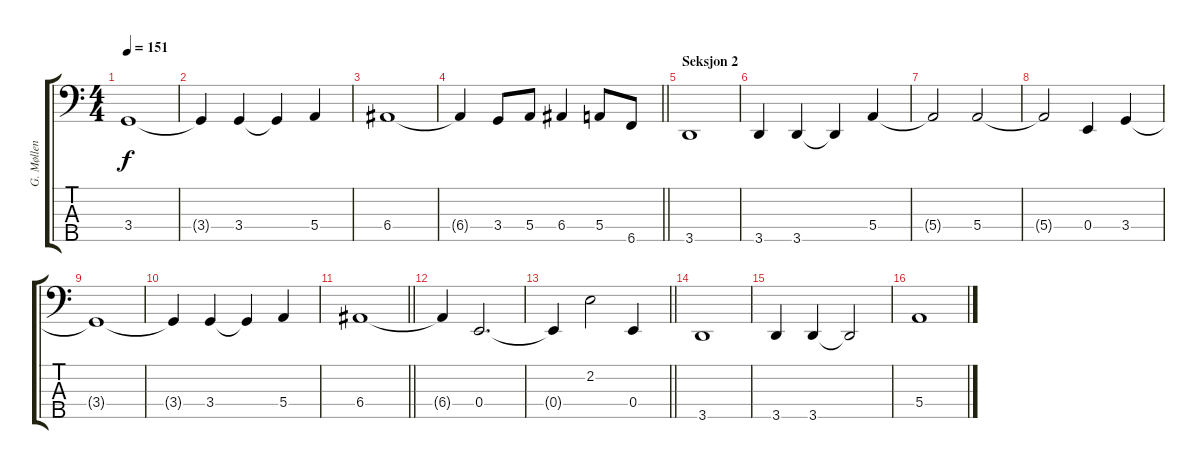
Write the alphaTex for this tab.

\track ("G. Møllen" "G. Møllen") {instrument electricbassfinger}
\staff {score tabs}
\tuning (G2 D2 A1 E1 B0) {hide}
\ts (4 4)
\tempo 151
\clef f4
\ks c
3.4{t}.1{dy f} |
3.4{t}.4 3.4.4 3.4{t}.4 5.4.4 |
6.4.1 |
\barLineRight lightlight
6.4{t}.4 3.4.8 5.4.8 6.4.4 5.4.8 6.5.8 |
\section ("" "Seksjon 2")
3.5.1 |
3.5.4 3.5.4 3.5{t}.4 5.4.4 |
5.4{t}.2 5.4.2 |
5.4{t}.2 0.4.4 3.4.4 |
3.4{t}.1 |
3.4{t}.4 3.4.4 3.4{t}.4 5.4.4 |
\barLineRight lightlight
6.4.1 |
\section ("" " ")
6.4{t}.4 0.4.2{d} |
\barLineRight lightlight
0.4{t}.4 2.2.2 0.4.4 |
\section ("" " ")
3.5.1 |
3.5.4 3.5.4 3.5{t}.2 |
5.4.1
